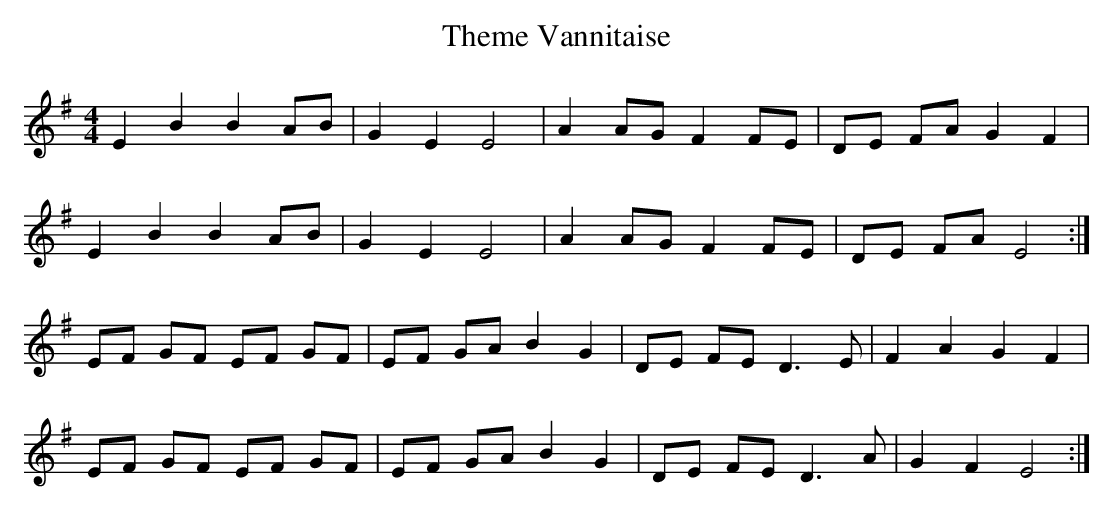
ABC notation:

X:1
T:Theme Vannitaise
M:4/4
K:Emin
E2 B2 B2 AB|G2 E2 E4|A2 AG F2 FE|DE FA G2 F2|
E2 B2 B2 AB|G2 E2 E4|A2 AG F2 FE|DE FA E4:|
EF GF EF GF|EF GA B2 G2|DE FE D3 E|F2 A2 G2 F2|
EF GF EF GF|EF GA B2 G2|DE FE D3 A|G2 F2 E4:|
